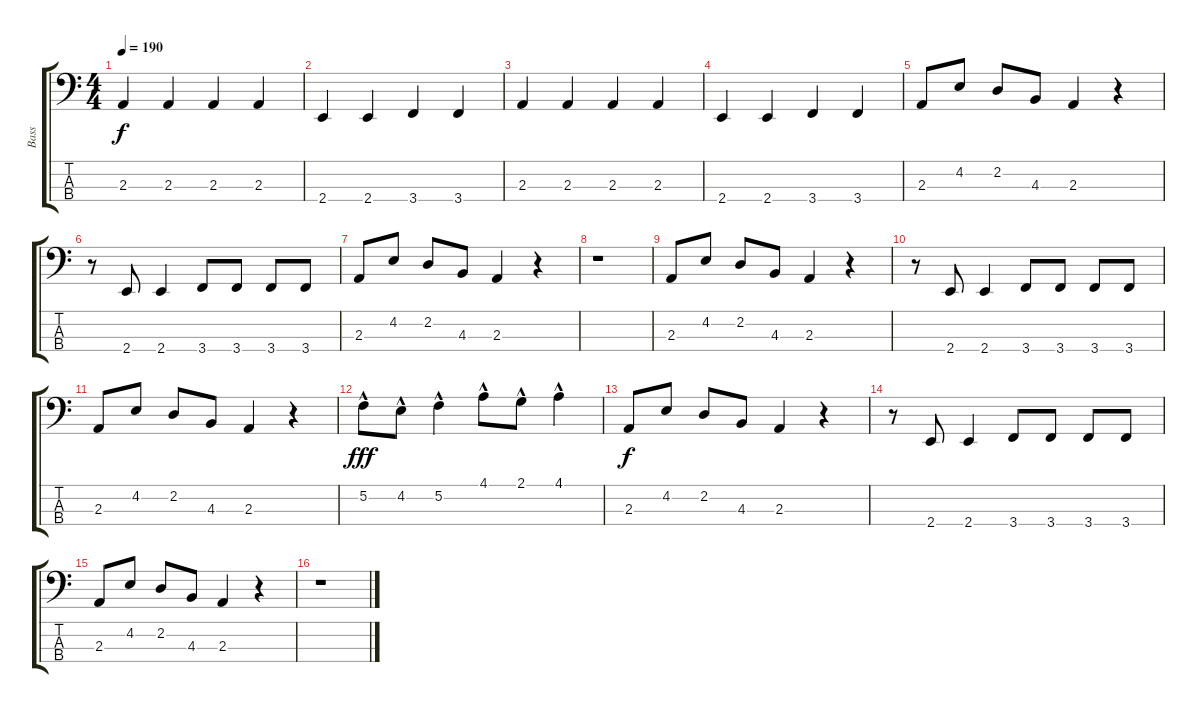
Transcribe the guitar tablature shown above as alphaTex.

\track ("Bass" "Bass") {instrument electricbassfinger}
\staff {score tabs}
\tuning (F2 C2 G1 D1) {hide}
\ts (4 4)
\tempo 190
\clef f4
\ks c
2.3.4{dy f} 2.3.4 2.3.4 2.3.4 |
2.4.4 2.4.4 3.4.4 3.4.4 |
2.3.4 2.3.4 2.3.4 2.3.4 |
2.4.4 2.4.4 3.4.4 3.4.4 |
2.3.8 4.2.8 2.2.8 4.3.8 2.3.4 r.4 |
r.8 2.4.8 2.4.4 3.4.8 3.4.8 3.4.8 3.4.8 |
2.3.8 4.2.8 2.2.8 4.3.8 2.3.4 r.4 |
r.1 |
2.3.8 4.2.8 2.2.8 4.3.8 2.3.4 r.4 |
r.8 2.4.8 2.4.4 3.4.8 3.4.8 3.4.8 3.4.8 |
2.3.8 4.2.8 2.2.8 4.3.8 2.3.4 r.4 |
5.2{hac}.8{dy fff} 4.2{hac}.8 5.2{hac}.4 4.1{hac}.8 2.1{hac}.8 4.1{hac}.4 |
2.3.8{dy f} 4.2.8 2.2.8 4.3.8 2.3.4 r.4 |
r.8 2.4.8 2.4.4 3.4.8 3.4.8 3.4.8 3.4.8 |
2.3.8 4.2.8 2.2.8 4.3.8 2.3.4 r.4 |
r.1
